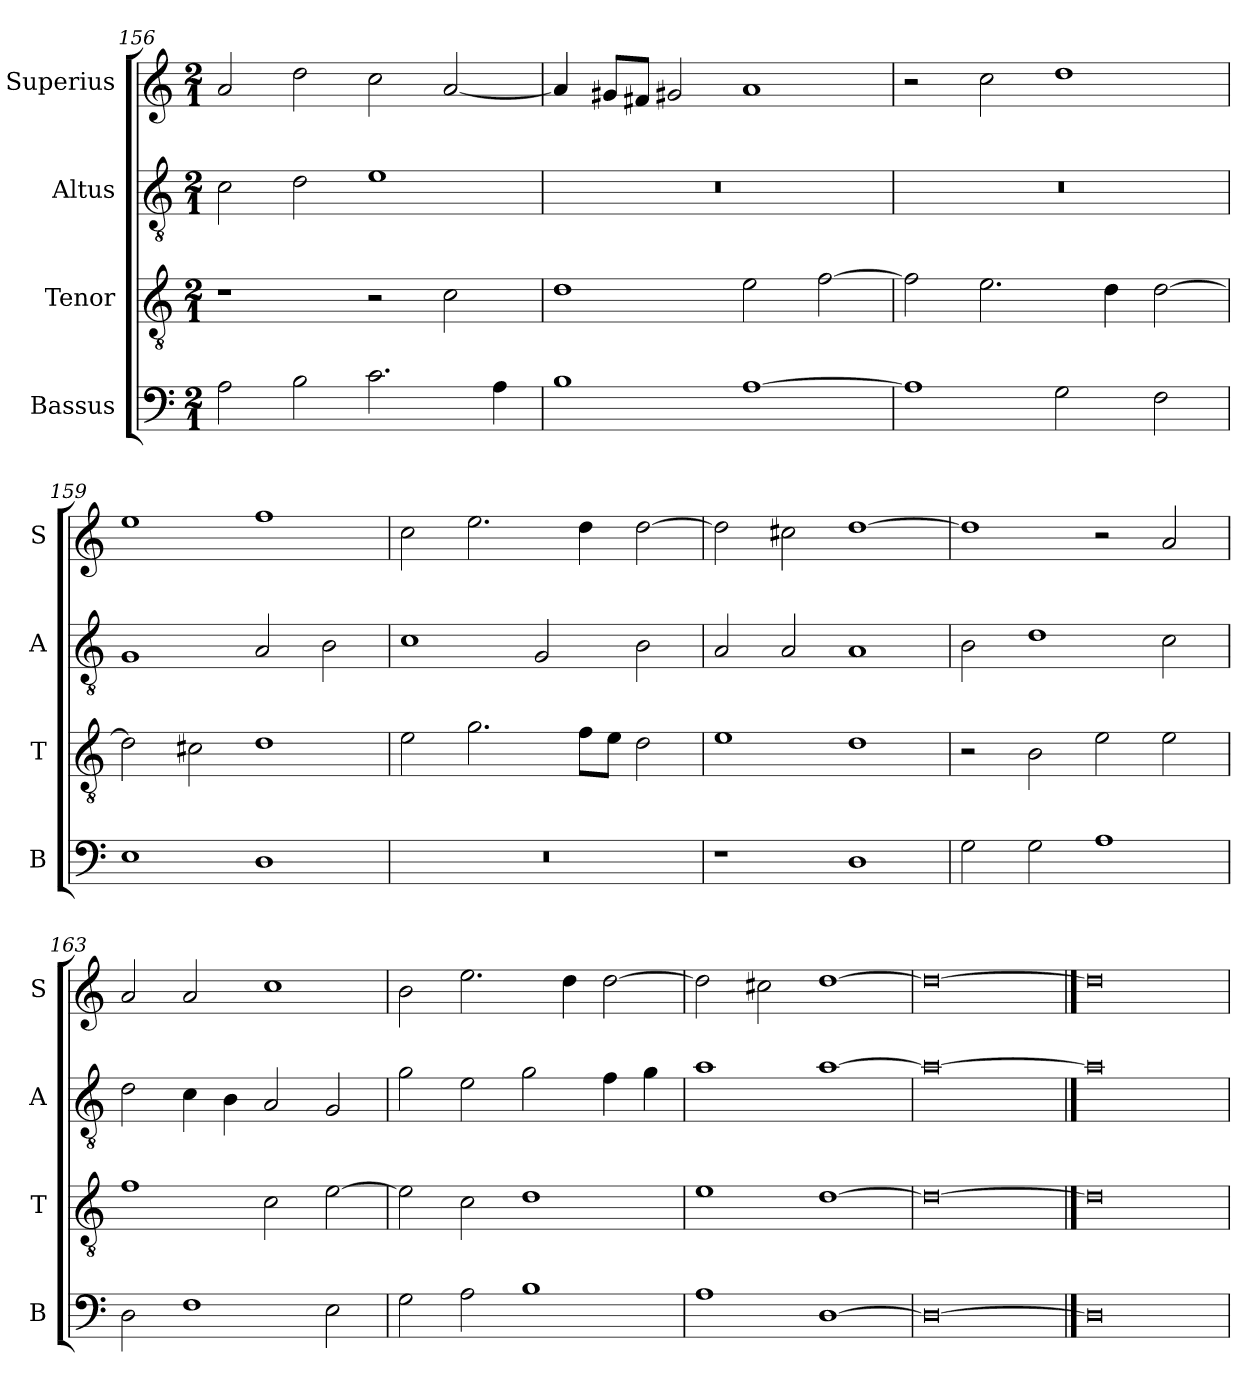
**kern	**kern	**kern	**kern
*part4	*part3	*part2	*part1
*staff4	*staff3	*staff2	*staff1
*I"Bassus	*I"Tenor	*I"Altus	*I"Superius
*I'B	*I'T	*I'A	*I'S
*clefF4	*clefGv2	*clefGv2	*clefG2
*k[]	*k[]	*k[]	*k[]
*C:	*C:	*C:	*C:
*M2/1	*M2/1	*M2/1	*M2/1
=156	=156	=156	=156
2A	1r	2c	2a
2B	.	2d	2dd
2.c	2r	1e	2cc
.	2c	.	[2a
4A	.	.	.
=157	=157	=157	=157
1B	1d	0r	4a]
.	.	.	8g#XL
.	.	.	8f#XJ
.	.	.	2g#X
[1A	2e	.	1a
.	[2f	.	.
=158	=158	=158	=158
1A]	2f]	0r	2r
.	2.e	.	2cc
2G	.	.	1dd
.	4d	.	.
2F	[2d	.	.
=159	=159	=159	=159
1E	2d]	1G	1ee
.	2c#X	.	.
1D	1d	2A	1ff
.	.	2B	.
=160	=160	=160	=160
0r	2e	1c	2cc
.	2.g	.	2.ee
.	.	2G	.
.	8fL	.	4dd
.	8eJ	.	.
.	2d	2B	[2dd
=161	=161	=161	=161
1r	1e	2A	2dd]
.	.	2A	2cc#X
1D	1d	1A	[1dd
=162	=162	=162	=162
2G	2r	2B	1dd]
2G	2B	1d	.
1A	2e	.	2r
.	2e	2c	2a
=163	=163	=163	=163
2D	1f	2d	2a
1F	.	4c	2a
.	.	4B	.
.	2c	2A	1cc
2E	[2e	2G	.
=164	=164	=164	=164
2G	2e]	2g	2b
2A	2c	2e	2.ee
1B	1d	2g	.
.	.	.	4dd
.	.	4f	[2dd
.	.	4g	.
=165	=165	=165	=165
1A	1e	1a	2dd]
.	.	.	2cc#X
[1D	[1d	[1a	[1dd
=166	=166	=166	=166
0D_	0d_	0a_	0dd_
==167	==167	==167	==167
0D]	0d]	0a]	0dd]
=	=	=	=
*-	*-	*-	*-
